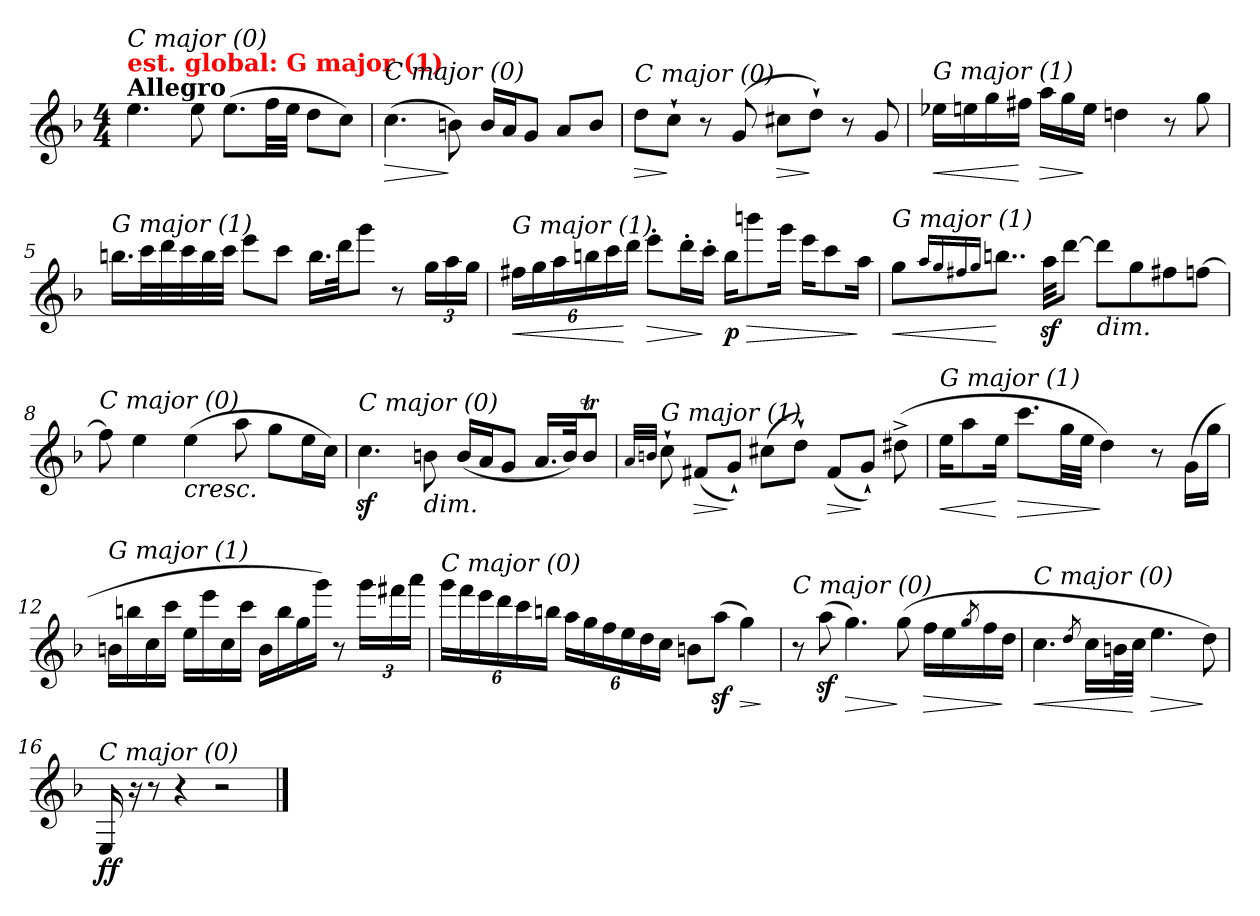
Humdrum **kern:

**kern	**dynam
*part1	*part1
*staff1	*staff1
*clefG2	*
*k[b-]	*
*F:	*
*M4/4	*
=1	=1
!LO:TX:a:B:t=Allegro	!
!LO:TX:a:B:color=#FF0000:t=est. global&colon; G major (1)	!
!LO:TX:i:t=C major (0)	!
4.ee\	.
8ee\	.
(>8.ee\L	.
32ff\LL	.
32ee\JJJ	.
8dd\L	.
8cc\J)	.
=2	=2
!LO:TX:i:t=C major (0)	!
!	!LO:HP:b
(>4.cc\	>
8bn\)	]
16b/LL	.
16a/J	.
8g/J	.
8a/L	.
8b/J	.
=3	=3
!LO:TX:i:t=C major (0)	!
!	!LO:HP:b
8dd\L	>
8cc`>\J	]
8r	.
(8g/	.
!	!LO:HP:b
8cc#X\L	>
8dd`>\J)	]
8r	.
8g/	.
!!LO:LB:g=z
=4	=4
!LO:TX:i:t=G major (1)	!
!	!LO:HP:b
16ee-Xi\LL	<
16ee\	.
16gg\	.
16ff#X\JJ	[
!	!LO:HP:b
16aa\LL	>
16gg\	.
16ee\JJ	]
4ddn\	.
8r	.
8gg\	.
=5	=5
!LO:TX:i:t=G major (1)	!
16.bbn\LL	.
32ccc\L	.
32ddd\	.
32ccc\	.
32bb\	.
32ccc\JJJ	.
8eee\L	.
8ccc\J	.
16.bb\LL	.
32ddd\Jk	.
8ggg\J	.
8r	.
24gg\LL	.
24aa\	.
24gg\JJ	.
!!LO:LB:g=z
=6	=6
!LO:TX:i:t=G major (1)	!
!	!LO:HP:b
24ff#X\LL	<
24gg\	.
24aa\	.
24bbn\	.
24ccc\	.
24ddd\JJ	[
!	!LO:HP:b
8eee'>\L	>
16ddd'>\L	.
16ccc'>\JJ	]
!	!LO:DY:b
16bb\KL	p
!	!LO:HP:b
8bbbn\	>
16ggg\Jk	.
16eee\KL	.
8ccc\	.
16aa\Jk	]
=7	=7
!LO:TX:i:t=G major (1)	!
!	!LO:HP:b
8gg\L	<
16qaa/LL	.
16qgg/	.
16qff#X/	.
16qgg/JJ	.
8..bbn\J	[
32aaz<\KKL	.
[8ddd\J	.
!LO:TX:b:i:t=dim.	!
8ddd\L]	.
8gg\	.
8ff#\	.
[8ffn\J	.
=8	=8
!LO:TX:i:t=C major (0)	!
8ff\]	.
4ee\	.
!LO:TX:b:i:t=cresc.	!
(>4ee\	.
8aa\	.
8gg\L	.
16ee\L	.
16cc\JJ)	.
!!LO:LB:g=z
=9	=9
!LO:TX:i:t=C major (0)	!
4.ccz<\	.
!LO:TX:b:i:t=dim.	!
8bn\	.
(<16b/LL	.
16a/J	.
8g/J	.
16.a/LL	.
32b/Jk)	.
8bt/J	.
=10	=10
32qa/LLL	.
32qbn/JJJ	.
!LO:TX:i:t=G major (1)	!
8cc`>\	.
!	!LO:HP:b
(<8f#X/L	>
8g`</J)	]
(>8cc#X\L	.
8dd`>\J)	.
!	!LO:HP:b
(<8f#/L	>
8g`</J)	]
(>8dd#X^>\	.
=11	=11
!LO:TX:i:t=G major (1)	!
!	!LO:HP:b
16ee\KL	<
8aa\	.
16ee\Jk	[
!	!LO:HP:b
8.ccc\L	>
32gg\LL	.
32ee\JJJ	.
4dd\)	]
8r	.
(<16g\LL	.
16gg\JJ	.
!!LO:LB:g=z
=12	=12
!LO:TX:i:t=G major (1)	!
16bn\LL	.
16bbn\	.
16cc\	.
16ccc\JJ	.
16ee\LL	.
16eee\	.
16cc\	.
16ccc\JJ	.
16b\LL	.
16bb\	.
16gg\	.
16ggg\JJ)	.
8r	.
24ggg\LL	.
24fff#X\	.
24aaa\JJ	.
=13	=13
!LO:TX:i:t=C major (0)	!
24ggg\LL	.
24fff\	.
24eee\	.
24ddd\	.
24ccc\	.
24bbn\JJ	.
24aa\LL	.
24gg\	.
24ff\	.
24ee\	.
24dd\	.
24cc\JJ	.
8bn\L	.
(>8aaz<\J	.
!	!LO:HP:b
4gg\)	>
.	]
!!LO:LB:g=z
=14	=14
!LO:TX:i:t=C major (0)	!
8r	.
(>8aaz<\	.
!	!LO:HP:b
4.gg\)	>
(>8gg\	]
!	!LO:HP:b
16ff\LL	>
16ee\	.
8qgg/	.
16ff\	.
16dd\JJ	]
=15	=15
!LO:TX:i:t=C major (0)	!
!	!LO:HP:b
4.cc\	<
8qdd/	.
16cc\LL	.
32bn\L	.
32cc\JJJ	[
!	!LO:HP:b
4.ee\	>
8dd\)	]
=16	=16
!LO:TX:i:t=C major (0)	!
!	!LO:DY:b
16E/	ff
16r	.
8r	.
4r	.
2r	.
==	==
*-	*-
